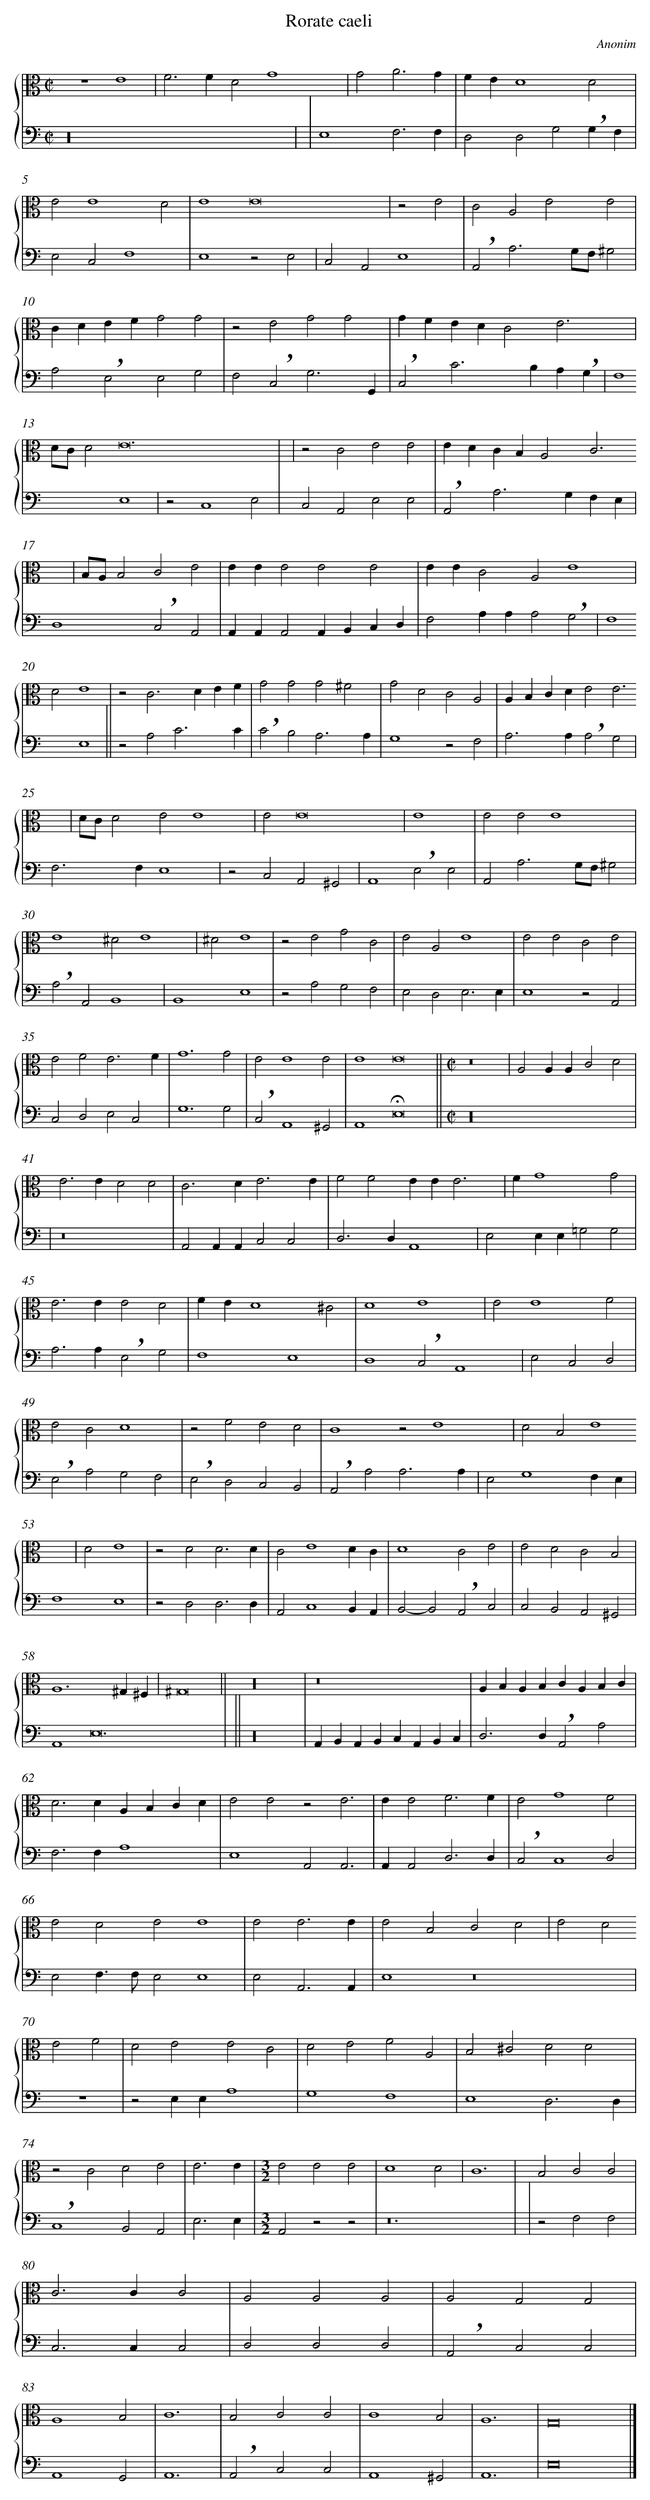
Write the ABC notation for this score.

X:1
T: Rorate caeli
C: Anonim
L: 1/4
M: C|
%%staves {1 2}
V: 1 clef=alto
V: 2 clef=bass
K: C
[V:1] z4E4 |
[V:2] z16 |
[V:1] F2>F2D2G4 |
[V:2]  |
[V:1] G2A3G |
[V:2] E,4F,3F, |
[V:1] FED4D2 |
[V:2] D,2D,2G,2!breath!G,F, |
[V:1] E2E4D2 |
[V:2] E,2C,2F,4 |
[V:1] E4E8 |
[V:2] E,4z2E,2 |
[V:1] z2E2 |
[V:2] C,2A,,2E,4 |
[V:1] C2A,2E2E2 |
[V:2] !breath!A,,2A,3G,/F,/^G,2 |
[V:1] CDEFG2G2 |
[V:2] A,2!breath!E,2E,2G,2 |
[V:1] z2E2G2G2 |
[V:2] F,2!breath!C,2G,3G,, |
[V:1] GFEDC2E3 |
[V:2] !breath!C,2C2>B,2A,!breath!G, |
[V:1] D/C/D2E12 |
[V:2] F,4E,4 |
[V:1]  |
[V:2] z2C,4E,2 |
[V:1] z2C2E2E2 |
[V:2] C,2A,,2E,2E,2 |
[V:1] EDCB,A,2C3 |
[V:2] !breath!A,,2A,2>G,2F,E, |
[V:1] B,/A,/B,2C2E2 |
[V:2] D,4!breath!C,2A,,2 |
[V:1] EEE2E2E2 |
[V:2] A,,A,,A,,2A,,B,,C,D, |
[V:1] EEC2A,2E4 |
[V:2] F,2A,A,A,2!breath!G,2 |
[V:1] D2E4 |
[V:2] F,4E,4 ||
[V:1] z2C2>D2EF |
[V:2] z2A,2C3C |
[V:1] G2G2G2^F2 |
[V:2] !breath!C2B,2A,3A, |
[V:1] G2D2C2A,2 |
[V:2] G,4z2F,2 |
[V:1] A,B,CDE2E3 |
[V:2] A,2>A,2!breath!A,2G,2 |
[V:1] D/C/D2E2E4 |
[V:2] F,2>F,2E,4 |
[V:1] E2E8 |
[V:2] z2C,2A,,2^G,,2 |
[V:1] E4 |
[V:2] A,,4!breath!E,2E,2 |
[V:1] E2E2E4 |
[V:2] A,,2A,3G,/F,/^G,2 |
[V:1] E4^D2E4 |
[V:2] !breath!A,2A,,2B,,4 |
[V:1] ^D2E4 |
[V:2] B,,4E,4 |
[V:1] z2E2G2C2 |
[V:2] z2A,2G,2F,2 |
[V:1] E2A,2E4 |
[V:2] E,2D,2E,3E, |
[V:1] E2E2C2E2 |
[V:2] E,4z2A,,2 |
[V:1] E2F2E3F |
[V:2] C,2D,2E,2C,2 |
[V:1] G6G2 |
[V:2] G,6G,2 |
[V:1] E2E4E2 |
[V:2] !breath!C,2A,,4^G,,2 |
[V:1] E4E8 ||
[V:2] A,,4!fermata!E,8 ||
[V:1] [M:C|]z8 |
[V:2] [M:C|]z16 |
[V:1] A,2A,A,C2D2 |
[V:2]  |
[V:1] E2>E2D2D2 |
[V:2] z8 |
[V:1] C2>D2E3E |
[V:2] A,,2A,,A,,C,2C,2 |
[V:1] F2F2EEE3 |
[V:2] D,2>D,2A,,4 |
[V:1] FG4G2 |
[V:2] E,2E,E,=G,2G,2 |
[V:1] E2>E2E2D2 |
[V:2] A,2>A,2!breath!E,2G,2 |
[V:1] FED4^C2 |
[V:2] F,4E,4 |
[V:1] D4E4 |
[V:2] D,4!breath!C,2A,,4 |
[V:1] E2E4F2 |
[V:2] E,2C,2D,2 |
[V:1] E2C2D4 |
[V:2] !breath!E,2A,2G,2F,2 |
[V:1] z2F2E2D2 |
[V:2] !breath!E,2D,2C,2B,,2 |
[V:1] C4z2E4 |
[V:2] !breath!A,,2A,2A,3A, |
[V:1] D2B,2E4 |
[V:2] E,2G,4F,E, |
[V:1] D2E4 |
[V:2] F,4E,4 |
[V:1] z2D2D3D |
[V:2] z2D,2D,3D, |
[V:1] C2E4DC |
[V:2] A,,2C,4B,,A,, |
[V:1] D4C2E2 |
[V:2] B,,2-B,,2!breath!A,,2C,2 |
[V:1] E2D2C2B,2 |
[V:2] C,2B,,2A,,2^G,,2 |
[V:1] A,6^G,^F, |
[V:2] A,,4E,12 |
[V:1] ^G,8 ||
[V:2]  ||
[V:1] z16 [I:setbarnb 60]|
[V:2] z16 |
[V:1] z8 |
[V:2] A,,B,,A,,B,,C,A,,B,,C, |
[V:1] A,B,A,B,CA,B,C |
[V:2] D,2>D,2!breath!A,,2A,2 |
[V:1] D2>D2A,B,CD |
[V:2] F,2>F,2A,4 |
[V:1] E2E2z2E3 |
[V:2] E,4A,,2A,,3 |
[V:1] EE2F3F |
[V:2] A,,A,,2D,3D, |
[V:1] E2G4F2 |
[V:2] !breath!C,2C,4D,2 |
[V:1] E2D2E2E4 |
[V:2] E,2F,>F,E,2E,4 |
[V:1] E2E3E |
[V:2] E,2A,,3A,, |
[V:1] E2B,2C2D2 |
[V:2] E,4z8 |
[V:1] E2D2E2F2 |
[V:2] z4 |
[V:1] D2E2E2C2 |
[V:2] z2E,E,A,4 |
[V:1] D2E2F2A,2 |
[V:2] G,4F,4 |
[V:1] B,2^C2D2D2 |
[V:2] E,4D,3D, |
[V:1] z2C2D2E2 |
[V:2] !breath!C,4B,,2A,,2 |
[V:1] E3E |
[V:2] E,3E, |
[V:1] [M:3/2]E2E2E2 |
[V:2] [M:3/2]A,,2z2z2 |
[V:1] D4D2 |
[V:2] z12 |
[V:1] C6 |
[V:2]  |
[V:1] B,2C2C2 |
[V:2] z2F,2F,2 |
[V:1] C2>C2C2 |
[V:2] C,2>C,2C,2 |
[V:1] A,2A,2A,2 |
[V:2] D,2D,2D,2 |
[V:1] A,2G,2G,2 |
[V:2] !breath!A,,2C,2C,2 |
[V:1] A,4B,2 |
[V:2] A,,4G,,2 |
[V:1] C6 |
[V:2] A,,6 |
[V:1] B,2C2C2 |
[V:2] !breath!A,,2C,2C,2 |
[V:1] C4B,2 |
[V:2] A,,4^G,,2 |
[V:1] A,6 |
[V:2] A,,6 |
[V:1] G,12 |]
[V:2] E,12 |]
